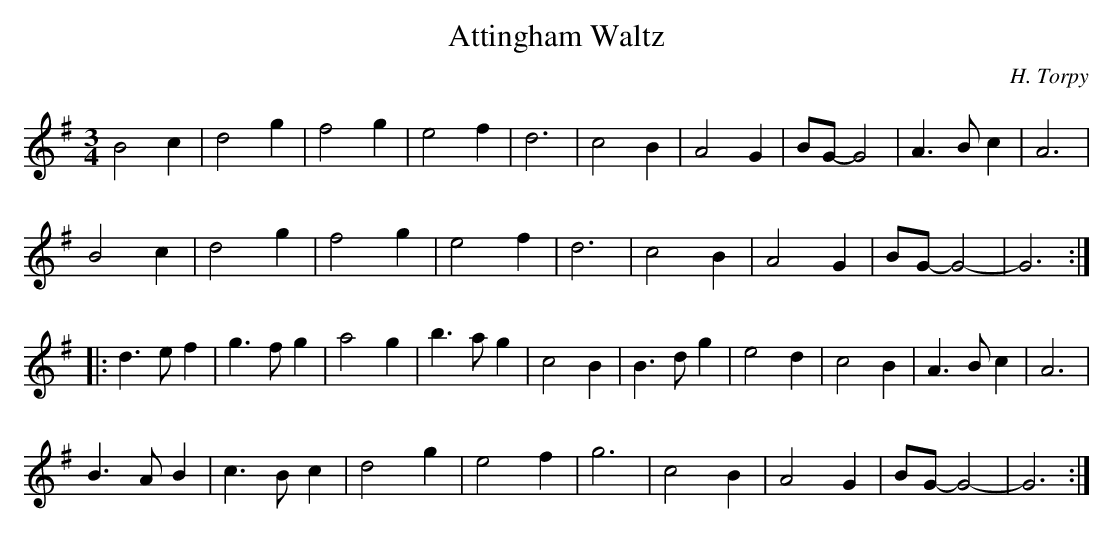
X:1
T:Attingham Waltz
C:H. Torpy
L:1/4
M:3/4
K:G major
B2c|d2g|f2g|e2f|d3|c2B|A2G|B/G/-G2|A>Bc|A3|
B2c|d2g|f2g|e2f|d3|c2B|A2G|B/G/-G2-|G3:||:
d>ef|g>fg|a2g|b>ag|c2B|B>dg|e2d|c2B|A>Bc|A3|
B>AB|c>Bc|d2g|e2f|g3|c2B|A2G|B/G/-G2-|G3:|
